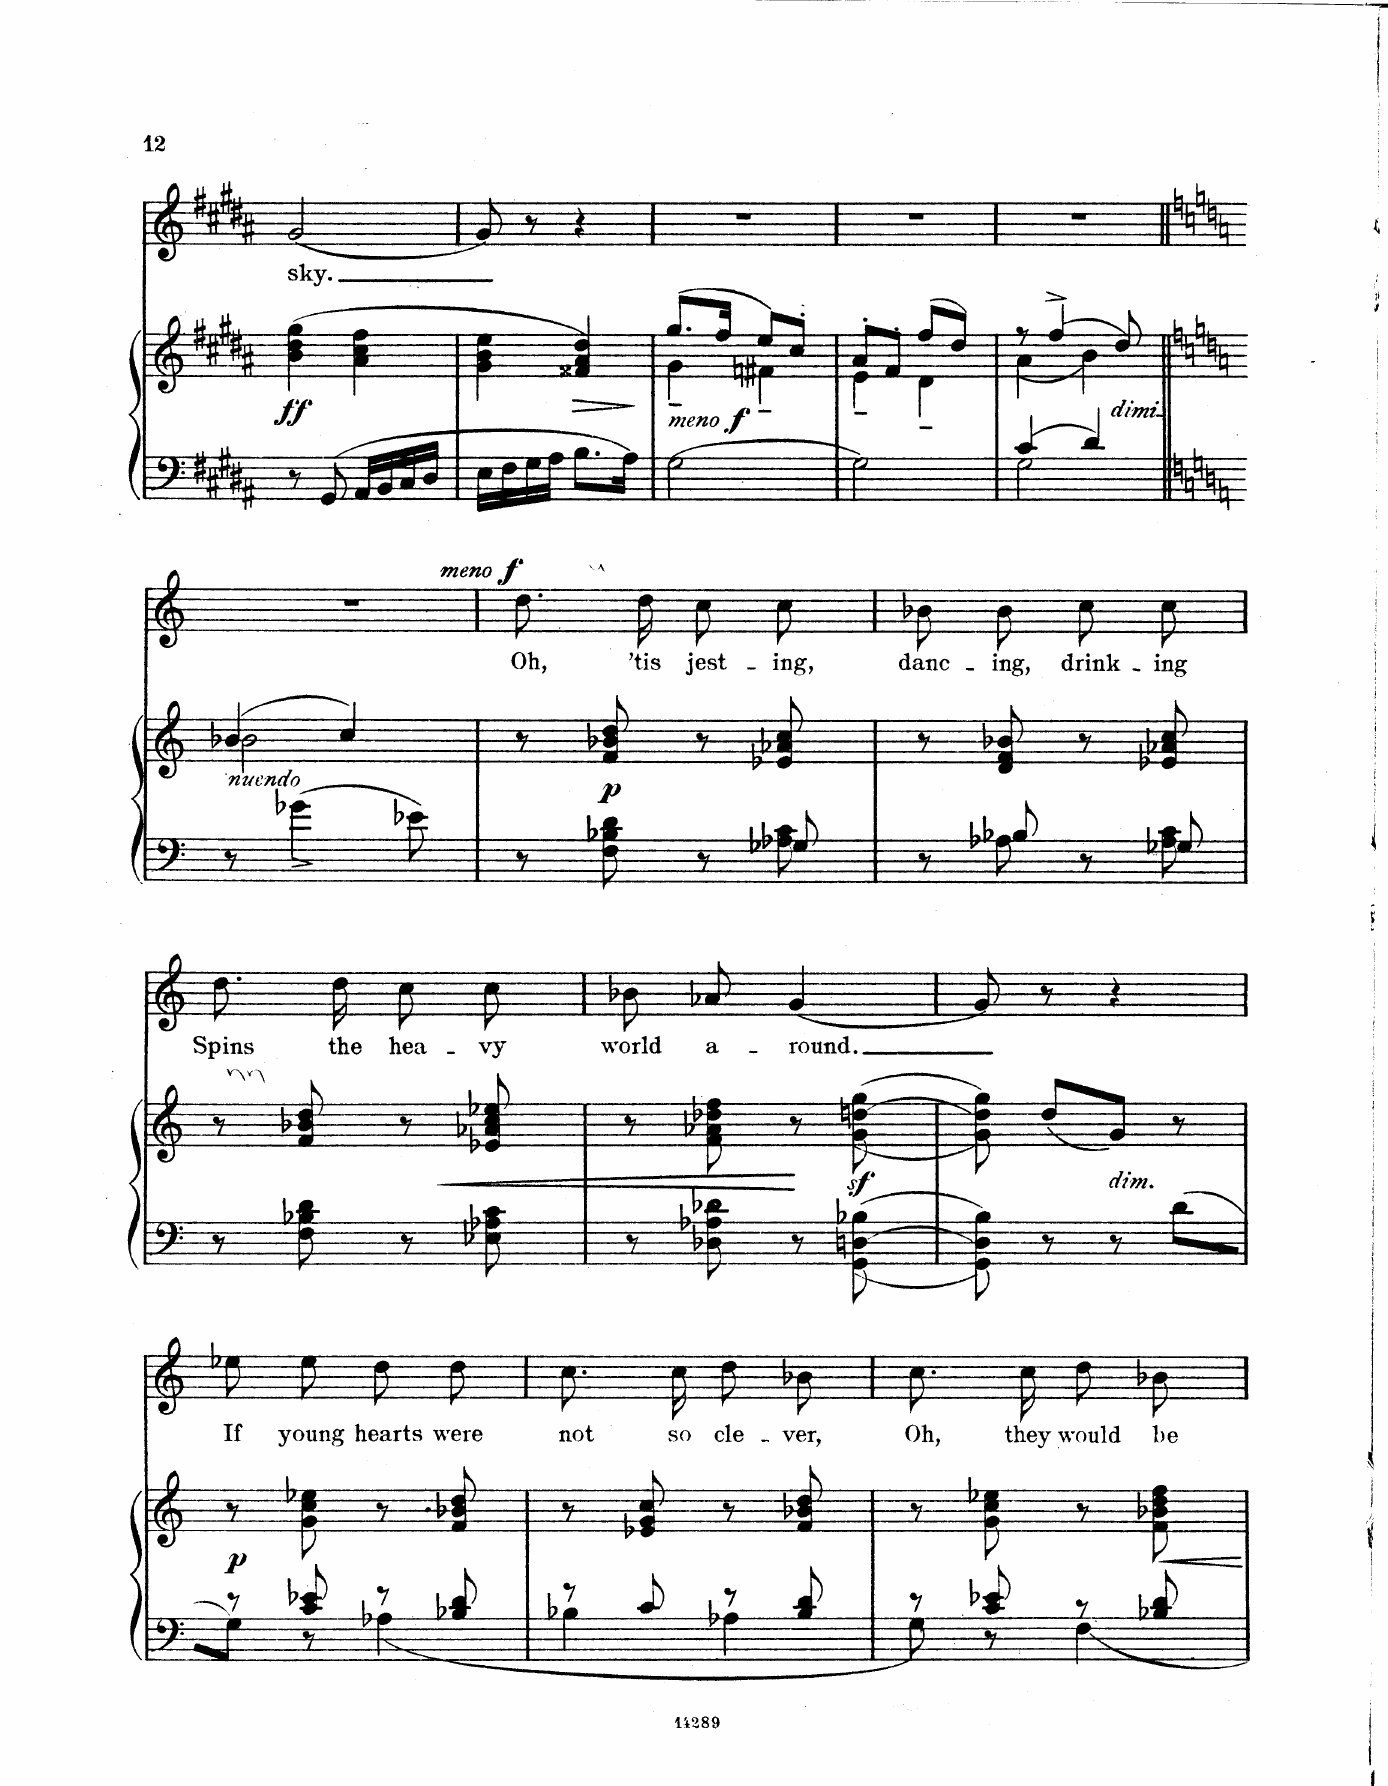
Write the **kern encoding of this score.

**kern	**kern	**dynam	**kern	**text	**dynam
*part2	*part2	*part2	*part1	*part1	*part1
*staff3	*staff2	*staff2/3	*staff1	*staff1	*staff1
*I"Piano	*	*	*I"Voice	*	*
*I'Pno	*	*	*	*	*
*clefF4	*clefG2	*	*clefG2	*	*
*k[f#c#g#d#a#]	*k[f#c#g#d#a#]	*	*k[f#c#g#d#a#]	*	*
*M2/4	*M2/4	*	*M2/4	*	*
=15	=15	=15	=15	=15	=15
!	!	!LO:DY:b	!	!	!
8r	(4b\ 4dd#\ 4gg#\	ff	[2g#/	sky.	.
8GG#/	.	.	.	.	.
16AA#/LL	4a#\ 4cc#\ 4ff#\	.	.	.	.
16BB/	.	.	.	.	.
16C#/	.	.	.	.	.
16D#/JJ	.	.	.	.	.
=16	=16	=16	=16	=16	=16
16E\LL	4g#\ 4b\ 4ee\	.	8g#/]	.	.
16F#\	.	.	.	.	.
16G#\	.	.	8r	.	.
16A#\JJ	.	.	.	.	.
!	!	!LO:HP:b	!	!	!
8.B\L	4f##X/ 4a#/ 4dd#/)	>	4r	.	.
16A#\Jk	.	.	.	.	.
.	.	]	.	.	.
=17	=17	=17	=17	=17	=17
*	*^	*	*	*	*
!	!	!	!LO:DY:b	!	!	!
!	!	!	!LO:DY:n=1:b	!	!	!
[2G#\	(8.gg#/L	4g#~\	other-dynamics f	2r	.	.
.	16ff#/Jk	.	.	.	.	.
.	8ee/L)	4f#X~\	.	.	.	.
.	8cc#'/J	.	.	.	.	.
=18	=18	=18	=18	=18	=18	=18
2G#\]	8a#'/L	4e~\	.	2r	.	.
.	8f#'/J	.	.	.	.	.
.	(8ff#/L	4d#~\	.	.	.	.
.	8dd#/J)	.	.	.	.	.
=19	=19	=19	=19	=19	=19	=19
*^	*	*	*	*	*	*
4c#/	2G#\	8r	(4a#\	.	2r	.	.
.	.	(4ff#^/	.	.	.	.	.
4d#/	.	.	4b\)	.	.	.	.
!	!	!LO:TX:b:i:t=dim.	!	!	!	!	!
.	.	8dd#/)	.	.	.	.	.
*v	*v	*	*	*	*	*	*
=20||	=20||	=20||	=20||	=20||	=20||	=20||
*k[]	*k[]	*	*	*k[]	*	*
8r	(4b-X/	2b-\	.	2r	.	.
4g-X\	.	.	.	.	.	.
.	4cc/)	.	.	.	.	.
8e-X\	.	.	.	.	.	.
*	*v	*v	*	*	*	*
=21	=21	=21	=21	=21	=21
*^	*	*	*	*	*
!	!	!	!	!	!	!LO:DY:a
!	!	!	!	!	!	!LO:DY:n=1:a
8r	4.ryy	8r	.	8.dd\L	Oh,	other-dynamics f
!	!	!	!LO:DY:b	!	!	!
8F\ 8B-X\ 8d\	.	8f/ 8b-X/ 8dd/	p	.	.	.
.	.	.	.	16dd\Jk	'tis	.
8r	.	8r	.	8cc\L	jest-	.
8A-X/ 8c/	8G-X\	8e-X/ 8a-X/ 8cc/	.	8cc\J	-ing,	.
=22	=22	=22	=22	=22	=22	=22
8r	8r	8r	.	8b-X\L	danc-	.
8B-X/	8A-X\	8d/ 8f/ 8b-X/	.	8b-\J	-ing,	.
8r	8r	8r	.	8cc\L	drink-	.
8G-X/	8A-\ 8c\	8e-X/ 8a-X/ 8cc/	.	8cc\J	-ing	.
*v	*v	*	*	*	*	*
=23	=23	=23	=23	=23	=23
8r	8r	.	8.dd\L	Spins	.
8F\ 8B-X\ 8d\	8f/ 8b-X/ 8dd/	.	.	.	.
.	.	.	16dd\Jk	the	.
!	!	!LO:HP:b	!	!	!
8r	8r	<	8cc\L	hea-	.
8E-X\ 8A-X\ 8c\	8e-X/ 8a-X/ 8cc/ 8ee-X/	.	8cc\J	-vy	.
=24	=24	=24	=24	=24	=24
8r	8r	.	8b-X/L	world	.
8D-X\ 8A-X\ 8d-X\	8f\ 8a-X\ 8dd-X\ 8ff\	.	8a-X/J	a-	.
8r	8r	[	[4g/	-round.	.
[8GG\ [8Dn\ [8B-X\	[8g\z< [8ddn\z< [8gg\z<	.	.	.	.
=25	=25	=25	=25	=25	=25
8GG\] 8D\] 8B-\]	8g\] 8dd\] 8gg\]	.	8g/]	.	.
8r	(8dd/L	.	8r	.	.
!	!LO:TX:b:i:t=dim.	!	!	!	!
8r	8g/J)	.	4r	.	.
8d\	8r	.	.	.	.
=26	=26	=26	=26	=26	=26
*^	*	*	*	*	*
!	!	!	!LO:DY:b	!	!	!
8G\	8r	8r	p	8ee-X\L	If	.
8c/ 8e-X/	8r	8g\ 8cc\ 8ee-X\	.	8ee-\J	young	.
8r	4A-X\	8r	.	8dd\L	hearts	.
8B-X/ 8d/	.	8f/ 8b-X/ 8dd/	.	8dd\J	were	.
=27	=27	=27	=27	=27	=27	=27
8r	4B-X\	8r	.	8.cc\L	not	.
8c/	.	8e-X/ 8g/ 8cc/	.	.	.	.
.	.	.	.	16cc\Jk	so	.
8r	4A-X\	8r	.	8dd\L	cle-	.
8B-/ 8d/	.	8f/ 8b-X/ 8dd/	.	8b-X\J	-ver,	.
=28	=28	=28	=28	=28	=28	=28
8r	8G\	8r	.	8.cc\L	Oh,	.
8c/ 8e-X/	8r	8g\ 8cc\ 8ee-X\	.	.	.	.
.	.	.	.	16cc\Jk	they	.
8r	4F\	8r	.	8dd\L	would	.
8B-X/ 8d/	.	8f\ 8b-X\ 8dd\ 8ff\	.	8b-X\J	be	.
*v	*v	*	*	*	*	*
=	=	=	=	=	=
*-	*-	*-	*-	*-	*-
